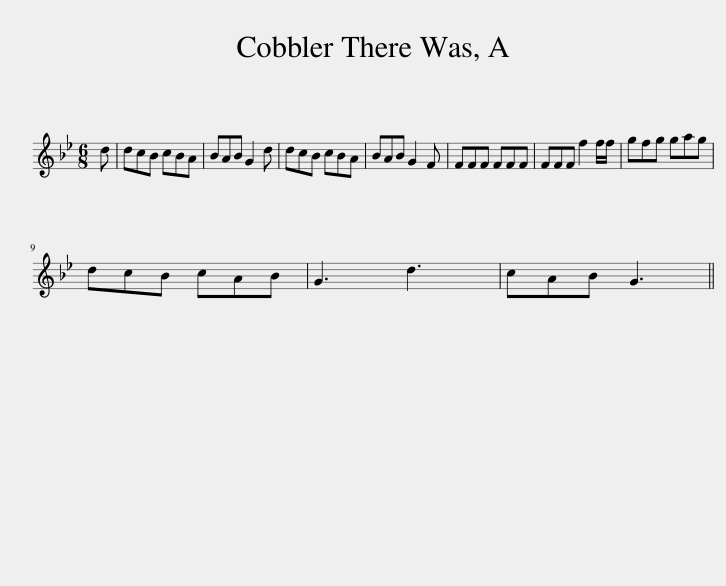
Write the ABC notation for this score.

X:1
L:1/8
M:6/8
I:linebreak $
K:Gmin
V:1 treble
V:1
 d | dcB cBA | BAB G2 d | dcB cBA | BAB G2 F | %5
 FFF FFF | FFF f2 f/f/ | gfg gag |$ dcB cAB | G3 d3 | %10
 cAB G3 || %11
